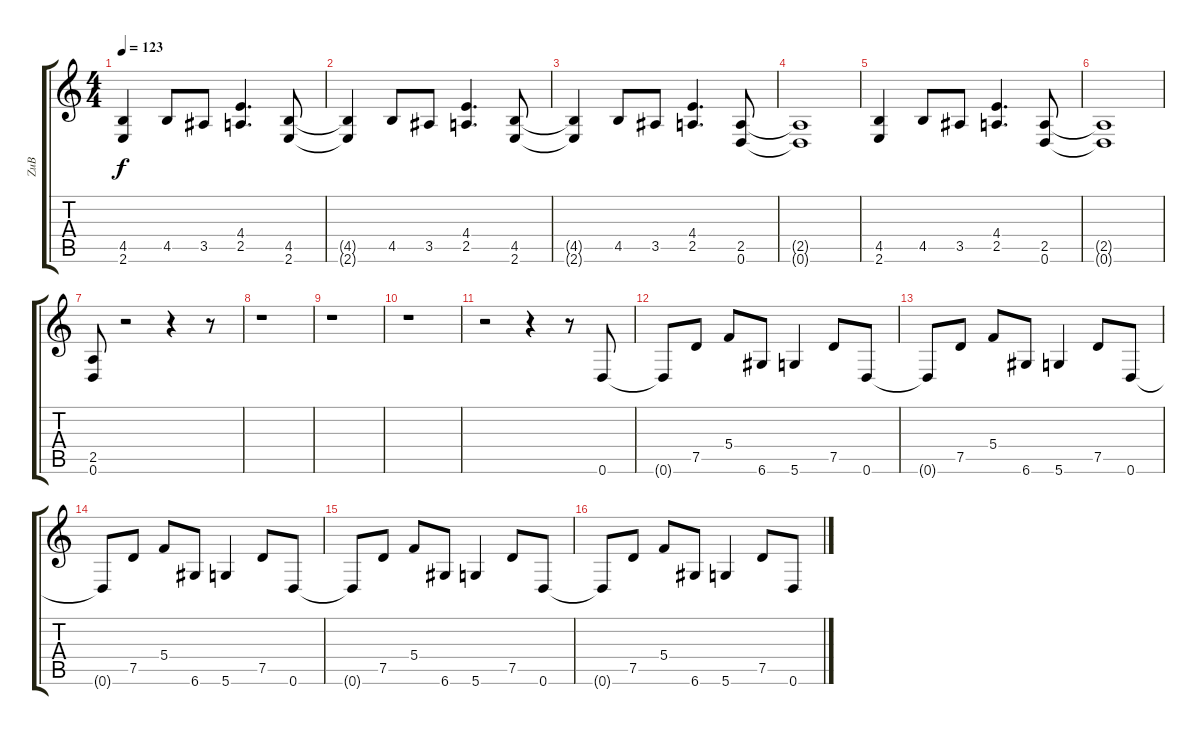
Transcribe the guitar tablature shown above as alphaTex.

\track ("ZuB" "ZuB") {instrument distortionguitar}
\staff {score tabs}
\tuning (D4 A3 F3 C3 G2 D2) {hide}
\ts (4 4)
\tempo 123
\clef g2
\ks c
(4.5 2.6).4{dy f} 4.5.8 3.5.8 (4.4 2.5).4{d} (4.5 2.6).8 |
(4.5{t} 2.6{t}).4 4.5.8 3.5.8 (4.4 2.5).4{d} (4.5 2.6).8 |
(4.5{t} 2.6{t}).4 4.5.8 3.5.8 (4.4 2.5).4{d} (2.5 0.6).8 |
(2.5{t} 0.6{t}).1 |
(4.5 2.6).4 4.5.8 3.5.8 (4.4 2.5).4{d} (2.5 0.6).8 |
(2.5{t} 0.6{t}).1 |
(2.5 0.6).8 r.2 r.4 r.8 |
r.1 |
r.1 |
r.1 |
r.2 r.4 r.8 0.6.8{instrument electricguitarclean} |
0.6{t}.8 7.5.8 5.4.8 6.6.8 5.6.4 7.5.8 0.6.8 |
0.6{t}.8 7.5.8 5.4.8 6.6.8 5.6.4 7.5.8 0.6.8 |
0.6{t}.8 7.5.8 5.4.8 6.6.8 5.6.4 7.5.8 0.6.8 |
0.6{t}.8 7.5.8 5.4.8 6.6.8 5.6.4 7.5.8 0.6.8 |
0.6{t}.8 7.5.8 5.4.8 6.6.8 5.6.4 7.5.8 0.6.8
